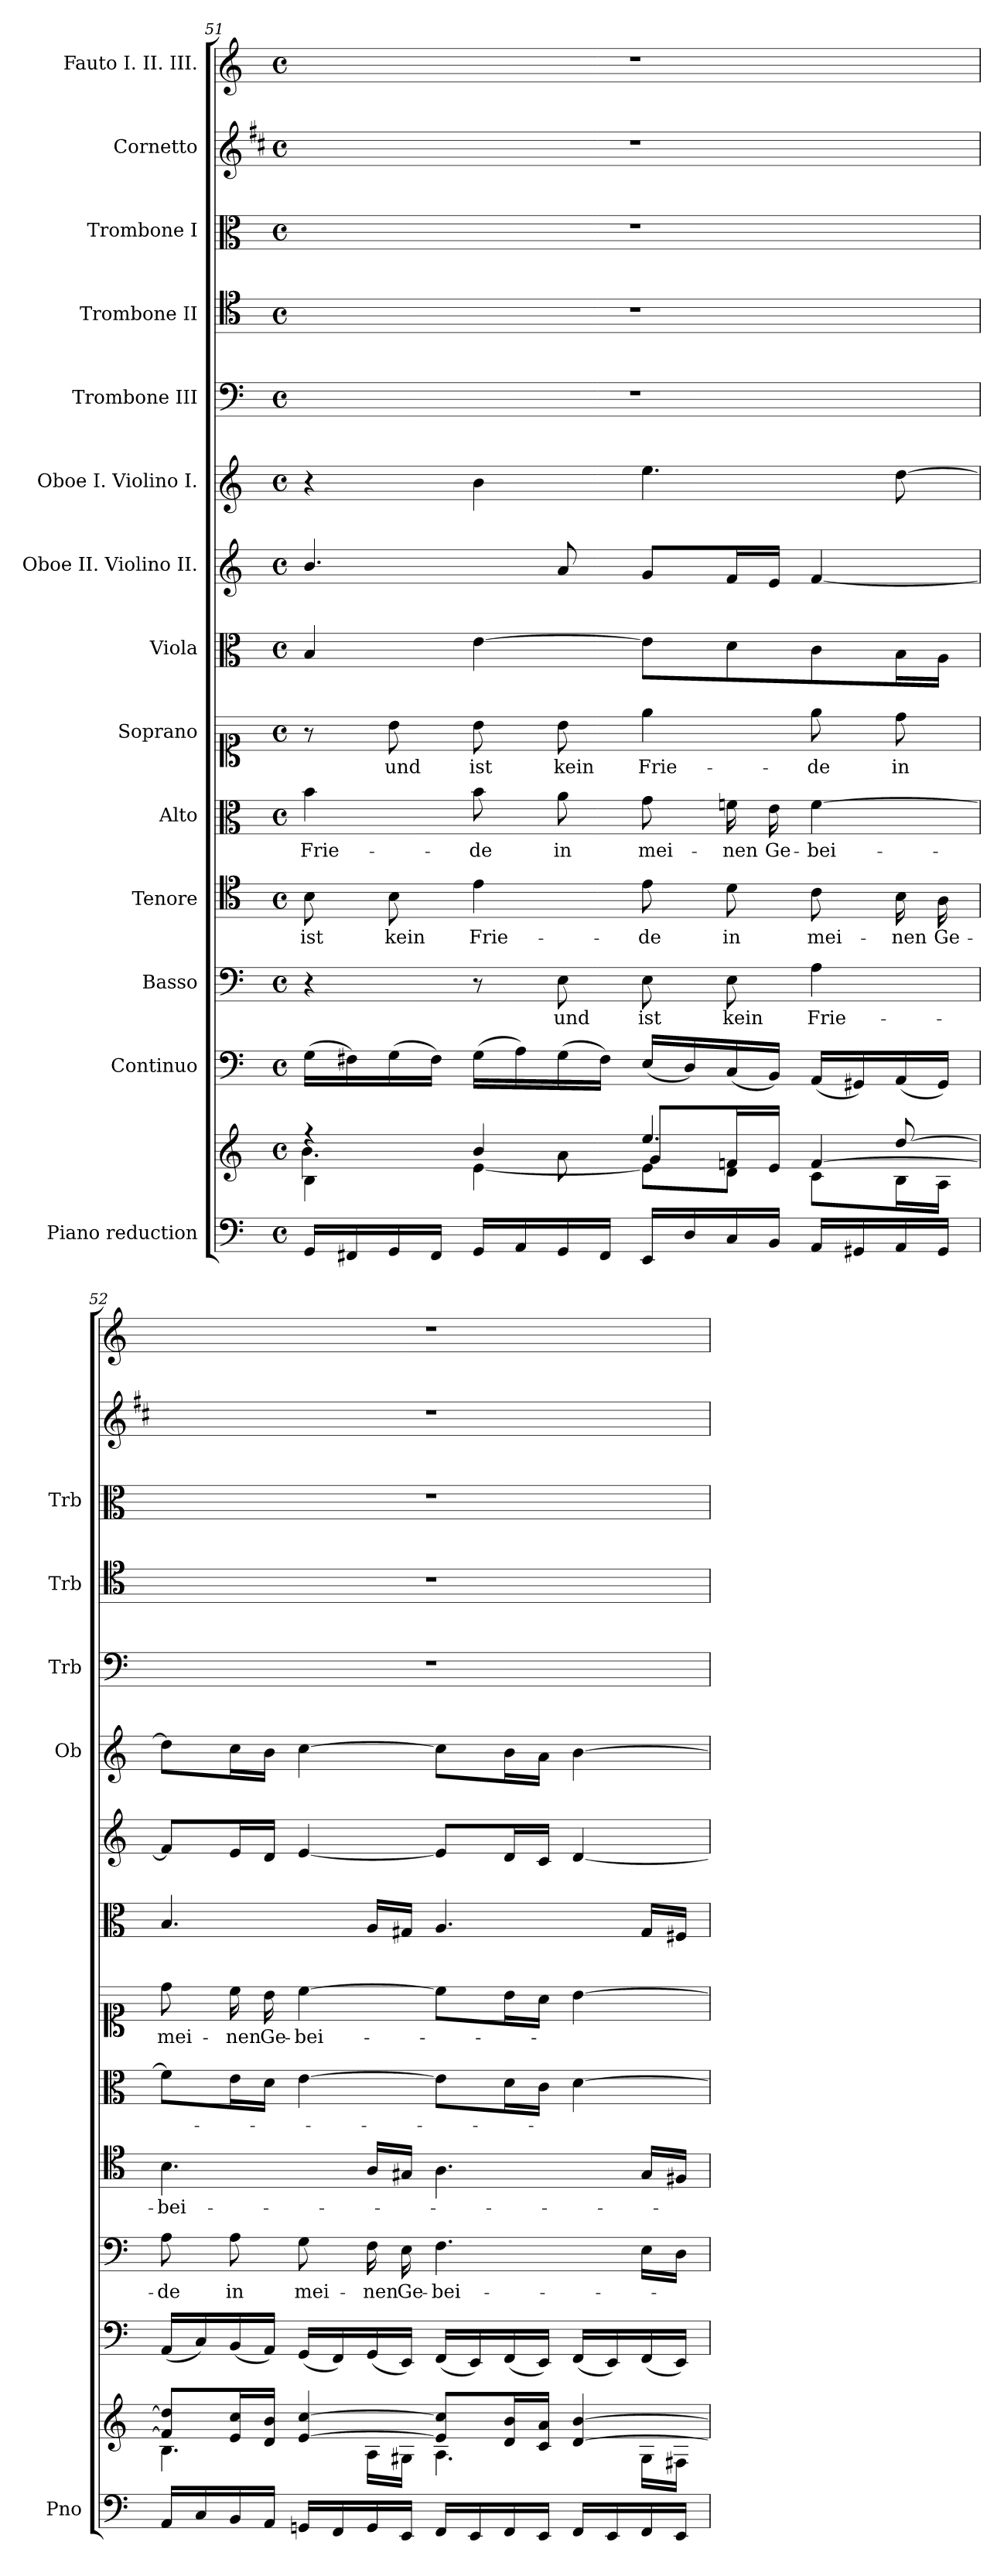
**kern	**kern	**kern	**kern	**text	**kern	**text	**kern	**text	**kern	**text	**kern	**kern	**kern	**kern	**kern	**kern	**kern	**kern
*part14	*part14	*part13	*part12	*part12	*part11	*part11	*part10	*part10	*part9	*part9	*part8	*part7	*part6	*part5	*part4	*part3	*part2	*part1
*staff15	*staff14	*staff13	*staff12	*staff12	*staff11	*staff11	*staff10	*staff10	*staff9	*staff9	*staff8	*staff7	*staff6	*staff5	*staff4	*staff3	*staff2	*staff1
*I"Piano reduction	*	*I"Continuo	*I"Basso	*	*I"Tenore	*	*I"Alto	*	*I"Soprano	*	*I"Viola	*I"Oboe II. Violino II.	*I"Oboe I. Violino I.	*I"Trombone III	*I"Trombone II	*I"Trombone I	*I"Cornetto	*I"Fauto I. II. III.
*I'Pno	*	*	*	*	*	*	*	*	*	*	*	*	*I'Ob	*I'Trb	*I'Trb	*I'Trb	*	*
!!LO:PB:g=z
*clefF4	*clefG2	*clefF4	*clefF4	*	*clefC4	*	*clefC3	*	*clefC1	*	*clefC3	*clefG2	*clefG2	*clefF4	*clefC4	*clefC3	*clefG2	*clefG2
*	*	*	*	*	*	*	*	*	*	*	*	*	*	*	*ITrd7c12	*ITrd7c12	*ITrd1c2	*
*k[]	*k[]	*k[]	*k[]	*	*k[]	*	*k[]	*	*k[]	*	*k[]	*k[]	*k[]	*k[]	*k[]	*k[]	*k[]	*k[]
*M4/4	*M4/4	*M4/4	*M4/4	*	*M4/4	*	*M4/4	*	*M4/4	*	*M4/4	*M4/4	*M4/4	*M4/4	*M4/4	*M4/4	*M4/4	*M4/4
*met(c)	*met(c)	*met(c)	*met(c)	*	*met(c)	*	*met(c)	*	*met(c)	*	*met(c)	*met(c)	*met(c)	*met(c)	*met(c)	*met(c)	*met(c)	*met(c)
=51	=51	=51	=51	=51	=51	=51	=51	=51	=51	=51	=51	=51	=51	=51	=51	=51	=51	=51
*	*^	*	*	*	*	*	*	*	*	*	*	*	*	*	*	*	*	*
*	*	*^	*	*	*	*	*	*	*	*	*	*	*	*	*	*	*	*	*
!	!	!	!	!	!	!	!	!LO:LY:b	!	!LO:LY:b	!	!	!	!	!	!	!	!	!	!
16GG/LL	4rff	4B\	4.b\	(>16G\LL	4r	.	8B\	ist	4b\	Frie-	8r	.	4B/	4.b/	4r	1r	1r	1r	1r	1r
16FF#X/	.	.	.	16F#X\)	.	.	.	.	.	.	.	.	.	.	.	.	.	.	.	.
!	!	!	!	!	!	!	!	!LO:LY:b	!	!	!	!LO:LY:b	!	!	!	!	!	!	!	!
16GG/	.	.	.	(>16G\	.	.	8B\	kein	.	.	8b\	und	.	.	.	.	.	.	.	.
16FF#/JJ	.	.	.	16F#\JJ)	.	.	.	.	.	.	.	.	.	.	.	.	.	.	.	.
!	!	!	!	!	!	!	!	!LO:LY:b	!	!LO:LY:b	!	!LO:LY:b	!	!	!	!	!	!	!	!
16GG/LL	4b/	[4e\	.	(>16G\LL	8r	.	4e\	Frie-	8b\	de	8b\	ist	[4e\	.	4b\	.	.	.	.	.
16AA/	.	.	.	16A\)	.	.	.	.	.	.	.	.	.	.	.	.	.	.	.	.
!	!	!	!	!	!	!LO:LY:b	!	!	!	!LO:LY:b	!	!LO:LY:b	!	!	!	!	!	!	!	!
16GG/	.	.	8a\	(>16G\	8E\	und	.	.	8a\	in	8b\	kein	.	8a/	.	.	.	.	.	.
16FF#/JJ	.	.	.	16F#\JJ)	.	.	.	.	.	.	.	.	.	.	.	.	.	.	.	.
!	!	!	!	!	!	!LO:LY:b	!	!LO:LY:b	!	!LO:LY:b	!	!LO:LY:b	!	!	!	!	!	!	!	!
16EE/LL	4.ee/	8e\L]	8g/L	(<16E/LL	8E\	ist	8e\	de	8g\	mei-	4ee\	Frie-	8e\L]	8g/L	4.ee\	.	.	.	.	.
16D/	.	.	.	16D/)	.	.	.	.	.	.	.	.	.	.	.	.	.	.	.	.
!	!	!	!	!	!	!LO:LY:b	!	!LO:LY:b	!	!LO:LY:b	!	!	!	!	!	!	!	!	!	!
16C/	.	8d\J	16fn/L	(<16C/	8E\	kein	8d\	in	16fn\	nen	.	.	8d\	16f/L	.	.	.	.	.	.
!	!	!	!	!	!	!	!	!	!	!LO:LY:b	!	!	!	!	!	!	!	!	!	!
16BB/JJ	.	.	16e/JJ	16BB/JJ)	.	.	.	.	16e\	Ge-	.	.	.	16e/JJ	.	.	.	.	.	.
!	!	!	!	!	!	!LO:LY:b	!	!LO:LY:b	!	!LO:LY:b	!	!LO:LY:b	!	!	!	!	!	!	!	!
16AA/LL	.	8c\L	[4f/	(<16AA/LL	4A\	Frie-	8c\	mei-	[4f\	bei-	8ee\	de	8c\	[4f/	.	.	.	.	.	.
16GG#X/	.	.	.	16GG#X/)	.	.	.	.	.	.	.	.	.	.	.	.	.	.	.	.
!	!	!	!	!	!	!	!	!LO:LY:b	!	!	!	!LO:LY:b	!	!	!	!	!	!	!	!
16AA/	[8dd/	16B\L	.	(<16AA/	.	.	16B\	nen	.	.	8dd\	in	16B\L	.	[8dd\	.	.	.	.	.
!	!	!	!	!	!	!	!	!LO:LY:b	!	!	!	!	!	!	!	!	!	!	!	!
16GG#/JJ	.	16A\JJ	.	16GG#/JJ)	.	.	16A\	Ge-	.	.	.	.	16A\JJ	.	.	.	.	.	.	.
*	*	*v	*v	*	*	*	*	*	*	*	*	*	*	*	*	*	*	*	*	*
=52	=52	=52	=52	=52	=52	=52	=52	=52	=52	=52	=52	=52	=52	=52	=52	=52	=52	=52	=52
!	!	!	!	!	!LO:LY:b	!	!LO:LY:b	!	!	!	!LO:LY:b	!	!	!	!	!	!	!	!
16AA/LL	8f/] 8dd/]L	4.B\	(<16AA/LL	8A\	de	4.B\	bei-	8f\L]	.	8dd\	mei-	4.B/	8f/L]	8dd\L]	1r	1r	1r	1r	1r
16C/	.	.	16C/)	.	.	.	.	.	.	.	.	.	.	.	.	.	.	.	.
!	!	!	!	!	!LO:LY:b	!	!	!	!	!	!LO:LY:b	!	!	!	!	!	!	!	!
16BB/	16e/ 16cc/L	.	(<16BB/	8A\	in	.	.	16e\L	.	16cc\	nen	.	16e/L	16cc\L	.	.	.	.	.
!	!	!	!	!	!	!	!	!	!	!	!LO:LY:b	!	!	!	!	!	!	!	!
16AA/JJ	16d/ 16b/JJ	.	16AA/JJ)	.	.	.	.	16d\JJ	.	16b\	Ge-	.	16d/JJ	16b\JJ	.	.	.	.	.
!	!	!	!	!	!LO:LY:b	!	!	!	!	!	!LO:LY:b	!	!	!	!	!	!	!	!
16GGn/LL	[4e/ [4cc/	.	(<16GG/LL	8G\	mei-	.	.	[4e\	.	[4cc\	bei-	.	[4e/	[4cc\	.	.	.	.	.
16FF/	.	.	16FF/)	.	.	.	.	.	.	.	.	.	.	.	.	.	.	.	.
!	!	!	!	!	!LO:LY:b	!	!	!	!	!	!	!	!	!	!	!	!	!	!
16GG/	.	16A\LL	(<16GG/	16F\	nen	16A/LL	.	.	.	.	.	16A/LL	.	.	.	.	.	.	.
!	!	!	!	!	!LO:LY:b	!	!	!	!	!	!	!	!	!	!	!	!	!	!
16EE/JJ	.	16G#X\JJ	16EE/JJ)	16E\	Ge-	16G#X/JJ	.	.	.	.	.	16G#X/JJ	.	.	.	.	.	.	.
!	!	!	!	!	!LO:LY:b	!	!	!	!	!	!	!	!	!	!	!	!	!	!
16FF/LL	8e/] 8cc/]L	4.A\	(<16FF/LL	4.F\	bei-	4.A\	.	8e\L]	.	8cc\L]	.	4.A/	8e/L]	8cc\L]	.	.	.	.	.
16EE/	.	.	16EE/)	.	.	.	.	.	.	.	.	.	.	.	.	.	.	.	.
16FF/	16d/ 16b/L	.	(<16FF/	.	.	.	.	16d\L	.	16b\L	.	.	16d/L	16b\L	.	.	.	.	.
16EE/JJ	16c/ 16a/JJ	.	16EE/JJ)	.	.	.	.	16c\JJ	.	16a\JJ	.	.	16c/JJ	16a\JJ	.	.	.	.	.
16FF/LL	[4d/ [4b/	.	(<16FF/LL	.	.	.	.	[4d\	.	[4b\	.	.	[4d/	[4b\	.	.	.	.	.
16EE/	.	.	16EE/)	.	.	.	.	.	.	.	.	.	.	.	.	.	.	.	.
16FF/	.	16G#\LL	(<16FF/	16E\LL	.	16G#/LL	.	.	.	.	.	16G#/LL	.	.	.	.	.	.	.
16EE/JJ	.	16F#X\JJ	16EE/JJ)	16D\JJ	.	16F#X/JJ	.	.	.	.	.	16F#X/JJ	.	.	.	.	.	.	.
*	*v	*v	*	*	*	*	*	*	*	*	*	*	*	*	*	*	*	*	*
=	=	=	=	=	=	=	=	=	=	=	=	=	=	=	=	=	=	=
*-	*-	*-	*-	*-	*-	*-	*-	*-	*-	*-	*-	*-	*-	*-	*-	*-	*-	*-
